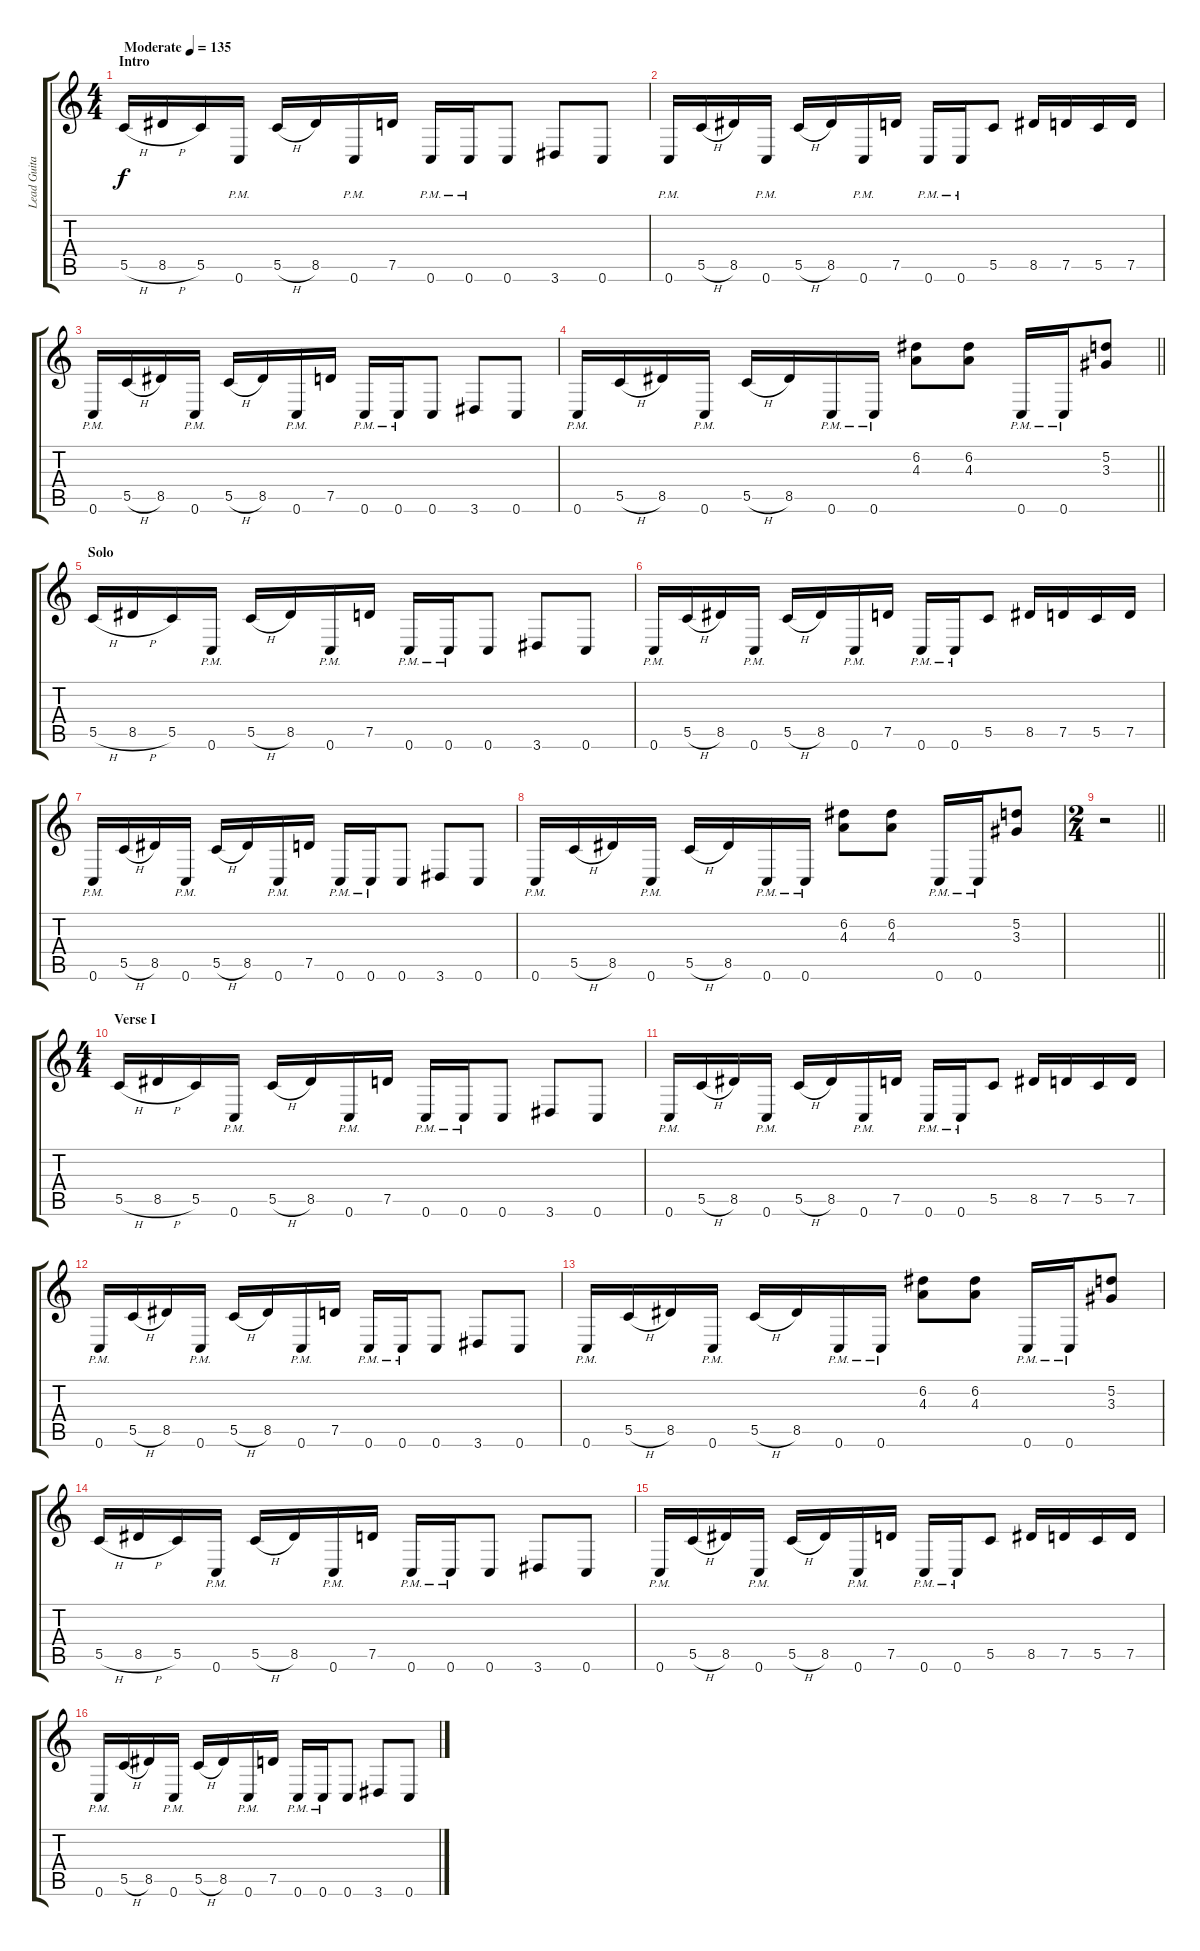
\track ("Lead Guitar" "Lead Guita") {instrument distortionguitar}
\staff {score tabs}
\tuning (D4 A3 F3 C3 G2 C2) {hide}
\ts (4 4)
\section ("" "Intro")
\tempo (135 "Moderate")
\clef g2
\ks c
5.5{h}.16{dy f instrument distortionguitar} 8.5{h}.16 5.5.16 0.6{pm}.16 5.5{h}.16 8.5.16 0.6{pm}.16 7.5.16 0.6{pm}.16 0.6{pm}.16 0.6.8 3.6.8 0.6.8 |
0.6{pm}.16 5.5{h}.16 8.5.16 0.6{pm}.16 5.5{h}.16 8.5.16 0.6{pm}.16 7.5.16 0.6{pm}.16 0.6{pm}.16 5.5.8 8.5.16 7.5.16 5.5.16 7.5.16 |
0.6{pm}.16 5.5{h}.16 8.5.16 0.6{pm}.16 5.5{h}.16 8.5.16 0.6{pm}.16 7.5.16 0.6{pm}.16 0.6{pm}.16 0.6.8 3.6.8 0.6.8 |
\barLineRight lightlight
0.6{pm}.16 5.5{h}.16 8.5.16 0.6{pm}.16 5.5{h}.16 8.5.16 0.6{pm}.16 0.6{pm}.16 (6.2 4.3).8 (6.2 4.3).8 0.6{pm}.16 0.6{pm}.16 (5.2 3.3).8 |
\section ("" "Solo")
5.5{h}.16 8.5{h}.16 5.5.16 0.6{pm}.16 5.5{h}.16 8.5.16 0.6{pm}.16 7.5.16 0.6{pm}.16 0.6{pm}.16 0.6.8 3.6.8 0.6.8 |
0.6{pm}.16 5.5{h}.16 8.5.16 0.6{pm}.16 5.5{h}.16 8.5.16 0.6{pm}.16 7.5.16 0.6{pm}.16 0.6{pm}.16 5.5.8 8.5.16 7.5.16 5.5.16 7.5.16 |
0.6{pm}.16 5.5{h}.16 8.5.16 0.6{pm}.16 5.5{h}.16 8.5.16 0.6{pm}.16 7.5.16 0.6{pm}.16 0.6{pm}.16 0.6.8 3.6.8 0.6.8 |
0.6{pm}.16 5.5{h}.16 8.5.16 0.6{pm}.16 5.5{h}.16 8.5.16 0.6{pm}.16 0.6{pm}.16 (6.2 4.3).8 (6.2 4.3).8 0.6{pm}.16 0.6{pm}.16 (5.2 3.3).8 |
\ts (2 4)
\barLineRight lightlight
r.2 |
\ts (4 4)
\section ("" "Verse I")
5.5{h}.16 8.5{h}.16 5.5.16 0.6{pm}.16 5.5{h}.16 8.5.16 0.6{pm}.16 7.5.16 0.6{pm}.16 0.6{pm}.16 0.6.8 3.6.8 0.6.8 |
0.6{pm}.16 5.5{h}.16 8.5.16 0.6{pm}.16 5.5{h}.16 8.5.16 0.6{pm}.16 7.5.16 0.6{pm}.16 0.6{pm}.16 5.5.8 8.5.16 7.5.16 5.5.16 7.5.16 |
0.6{pm}.16 5.5{h}.16 8.5.16 0.6{pm}.16 5.5{h}.16 8.5.16 0.6{pm}.16 7.5.16 0.6{pm}.16 0.6{pm}.16 0.6.8 3.6.8 0.6.8 |
0.6{pm}.16 5.5{h}.16 8.5.16 0.6{pm}.16 5.5{h}.16 8.5.16 0.6{pm}.16 0.6{pm}.16 (6.2 4.3).8 (6.2 4.3).8 0.6{pm}.16 0.6{pm}.16 (5.2 3.3).8 |
5.5{h}.16 8.5{h}.16 5.5.16 0.6{pm}.16 5.5{h}.16 8.5.16 0.6{pm}.16 7.5.16 0.6{pm}.16 0.6{pm}.16 0.6.8 3.6.8 0.6.8 |
0.6{pm}.16 5.5{h}.16 8.5.16 0.6{pm}.16 5.5{h}.16 8.5.16 0.6{pm}.16 7.5.16 0.6{pm}.16 0.6{pm}.16 5.5.8 8.5.16 7.5.16 5.5.16 7.5.16 |
0.6{pm}.16 5.5{h}.16 8.5.16 0.6{pm}.16 5.5{h}.16 8.5.16 0.6{pm}.16 7.5.16 0.6{pm}.16 0.6{pm}.16 0.6.8 3.6.8 0.6.8
